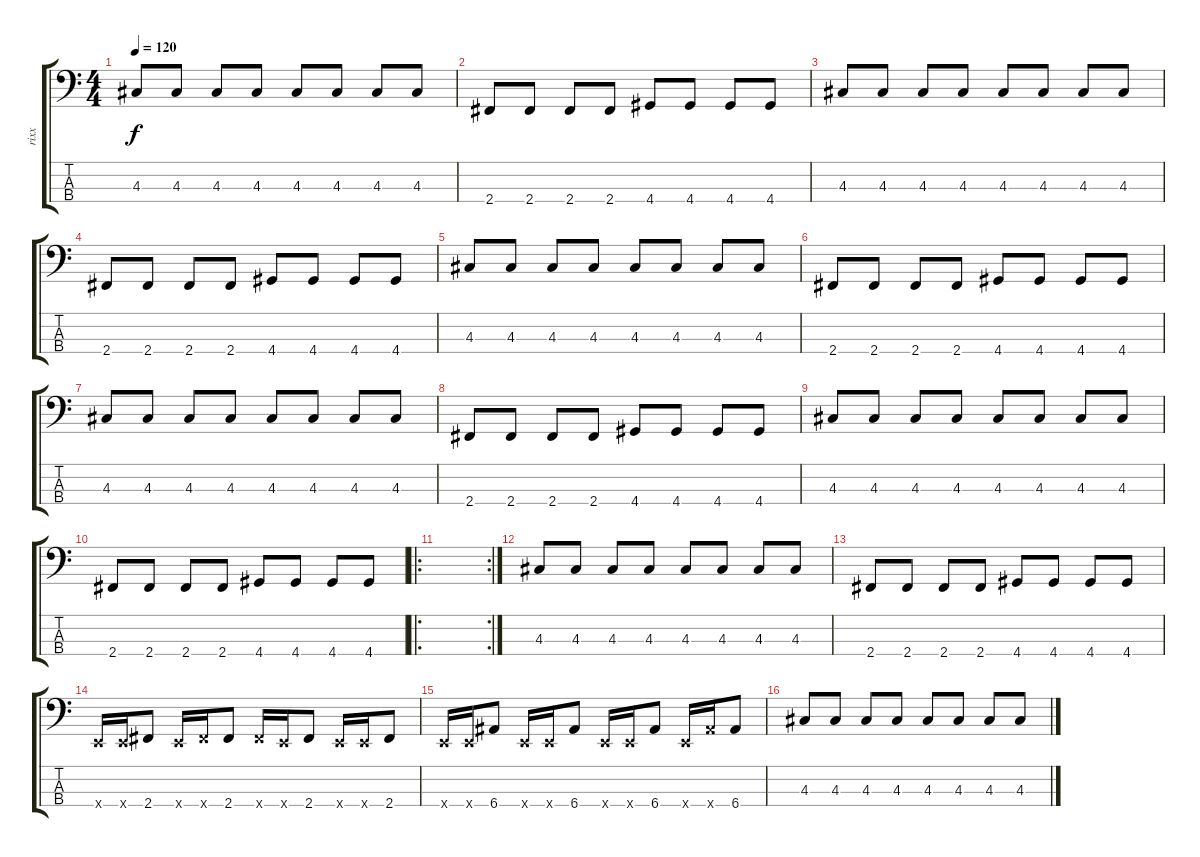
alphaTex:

\track ("rixx" "rixx") {instrument electricbassfinger}
\staff {score tabs}
\tuning (G2 D2 A1 E1) {hide}
\ts (4 4)
\tempo 120
\clef f4
\ks c
4.3.8{dy f} 4.3.8 4.3.8 4.3.8 4.3.8 4.3.8 4.3.8 4.3.8 |
2.4.8 2.4.8 2.4.8 2.4.8 4.4.8 4.4.8 4.4.8 4.4.8 |
4.3.8 4.3.8 4.3.8 4.3.8 4.3.8 4.3.8 4.3.8 4.3.8 |
2.4.8 2.4.8 2.4.8 2.4.8 4.4.8 4.4.8 4.4.8 4.4.8 |
4.3.8 4.3.8 4.3.8 4.3.8 4.3.8 4.3.8 4.3.8 4.3.8 |
2.4.8 2.4.8 2.4.8 2.4.8 4.4.8 4.4.8 4.4.8 4.4.8 |
4.3.8 4.3.8 4.3.8 4.3.8 4.3.8 4.3.8 4.3.8 4.3.8 |
2.4.8 2.4.8 2.4.8 2.4.8 4.4.8 4.4.8 4.4.8 4.4.8 |
4.3.8 4.3.8 4.3.8 4.3.8 4.3.8 4.3.8 4.3.8 4.3.8 |
2.4.8 2.4.8 2.4.8 2.4.8 4.4.8 4.4.8 4.4.8 4.4.8 |
\ro
\rc 2
|
4.3.8 4.3.8 4.3.8 4.3.8 4.3.8 4.3.8 4.3.8 4.3.8 |
2.4.8 2.4.8 2.4.8 2.4.8 4.4.8 4.4.8 4.4.8 4.4.8 |
0.4{x}.16 0.4{x}.16 2.4.8 0.4{x}.16 2.4{x}.16 2.4.8 2.4{x}.16 0.4{x}.16 2.4.8 0.4{x}.16 0.4{x}.16 2.4.8 |
0.4{x}.16 0.4{x}.16 6.4.8 0.4{x}.16 0.4{x}.16 6.4.8 0.4{x}.16 0.4{x}.16 6.4.8 0.4{x}.16 6.4{x}.16 6.4.8 |
4.3.8 4.3.8 4.3.8 4.3.8 4.3.8 4.3.8 4.3.8 4.3.8
